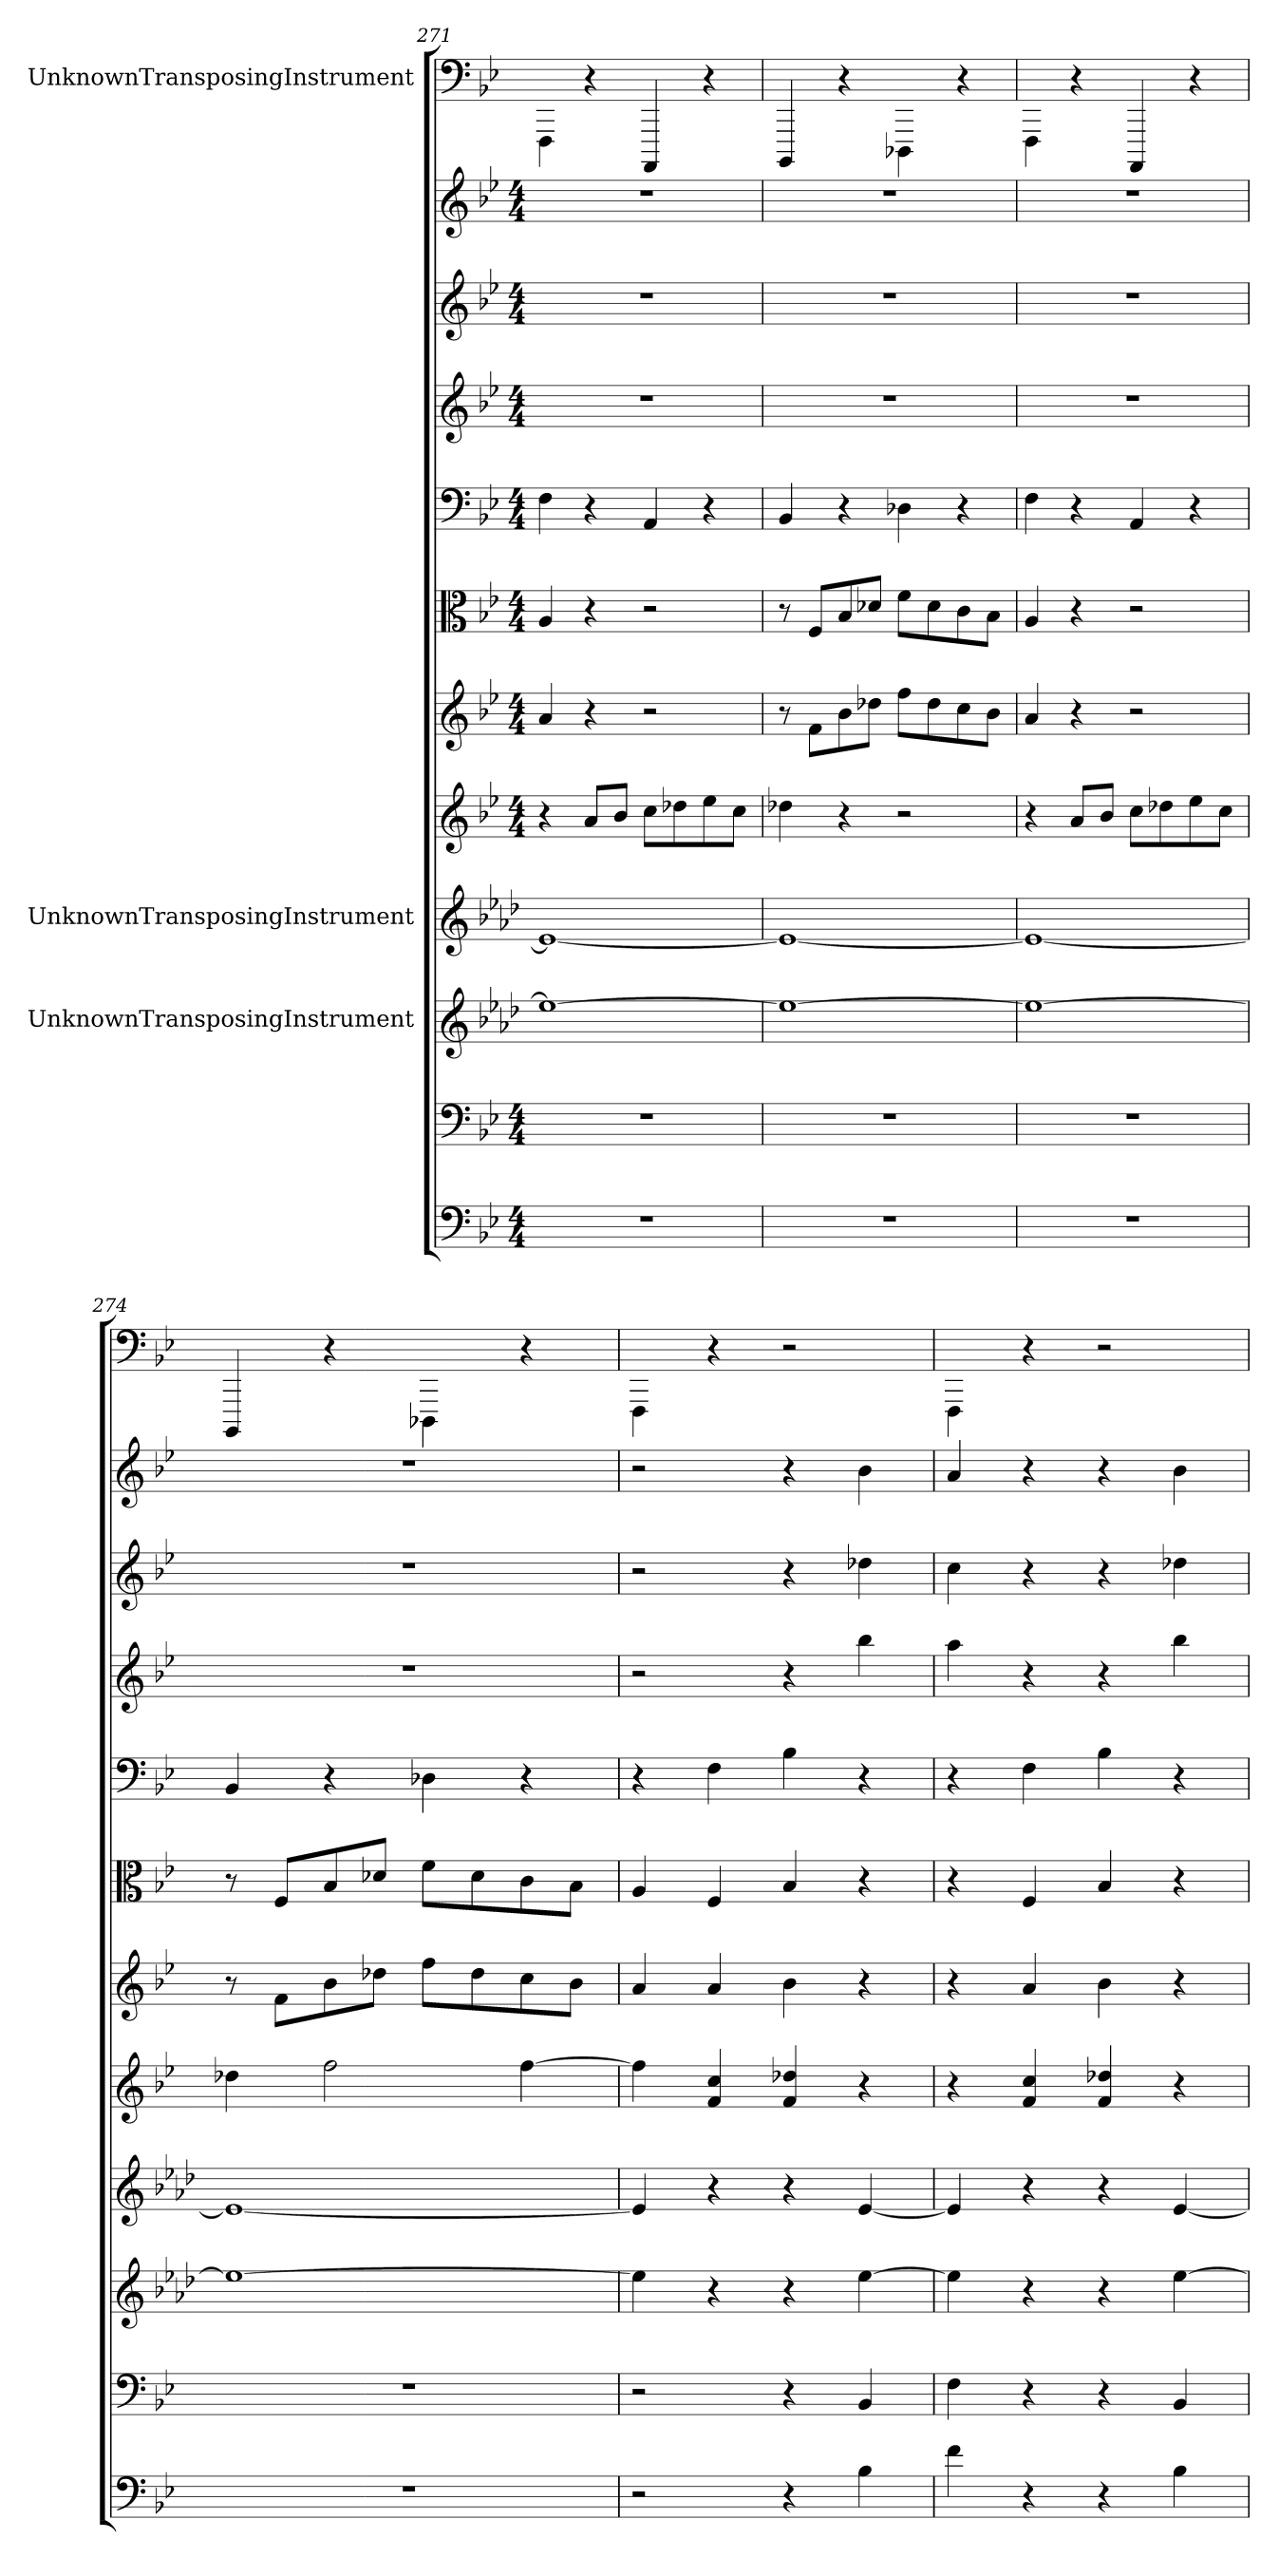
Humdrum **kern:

**kern	**kern	**kern	**kern	**kern	**kern	**kern	**kern	**kern	**kern	**kern	**kern
*part12	*part11	*part10	*part9	*part8	*part7	*part6	*part5	*part4	*part3	*part2	*part1
*staff12	*staff11	*staff10	*staff9	*staff8	*staff7	*staff6	*staff5	*staff4	*staff3	*staff2	*staff1
*	*	*I"UnknownTransposingInstrument	*I"UnknownTransposingInstrument	*	*	*	*	*	*	*	*I"UnknownTransposingInstrument
*clefF4	*clefF4	*clefG2	*clefG2	*clefG2	*clefG2	*clefC3	*clefF4	*clefG2	*clefG2	*clefG2	*clefF4
*	*	*ITrd-1c-2	*ITrd-1c-2	*	*	*	*	*	*	*	*ITrd-7c-12
*k[b-e-]	*k[b-e-]	*k[b-e-]	*k[b-e-]	*k[b-e-]	*k[b-e-]	*k[b-e-]	*k[b-e-]	*k[b-e-]	*k[b-e-]	*k[b-e-]	*k[b-e-]
*M4/4	*M4/4	*	*	*M4/4	*M4/4	*M4/4	*M4/4	*M4/4	*M4/4	*M4/4	*
=271	=271	=271	=271	=271	=271	=271	=271	=271	=271	=271	=271
1r	1r	1ff\_	1f/_	4r	4a/	4A/	4F\	1r	1r	1r	4FF\
.	.	.	.	8a/L	4r	4r	4r	.	.	.	4r
.	.	.	.	8b-/J	.	.	.	.	.	.	.
.	.	.	.	8cc\L	2r	2r	4AA/	.	.	.	4AAA/
.	.	.	.	8dd-X\	.	.	.	.	.	.	.
.	.	.	.	8ee-\	.	.	4r	.	.	.	4r
.	.	.	.	8cc\J	.	.	.	.	.	.	.
=272	=272	=272	=272	=272	=272	=272	=272	=272	=272	=272	=272
1r	1r	1ff\_	1f/_	4dd-X\	8r	8r	4BB-/	1r	1r	1r	4BBB-/
.	.	.	.	.	8f\L	8F/L	.	.	.	.	.
.	.	.	.	4r	8b-\	8B-/	4r	.	.	.	4r
.	.	.	.	.	8dd-X\J	8d-X/J	.	.	.	.	.
.	.	.	.	2r	8ff\L	8f\L	4D-X\	.	.	.	4DD-X\
.	.	.	.	.	8dd-\	8d-\	.	.	.	.	.
.	.	.	.	.	8cc\	8c\	4r	.	.	.	4r
.	.	.	.	.	8b-\J	8B-\J	.	.	.	.	.
=273	=273	=273	=273	=273	=273	=273	=273	=273	=273	=273	=273
1r	1r	1ff\_	1f/_	4r	4a/	4A/	4F\	1r	1r	1r	4FF\
.	.	.	.	8a/L	4r	4r	4r	.	.	.	4r
.	.	.	.	8b-/J	.	.	.	.	.	.	.
.	.	.	.	8cc\L	2r	2r	4AA/	.	.	.	4AAA/
.	.	.	.	8dd-X\	.	.	.	.	.	.	.
.	.	.	.	8ee-\	.	.	4r	.	.	.	4r
.	.	.	.	8cc\J	.	.	.	.	.	.	.
=274	=274	=274	=274	=274	=274	=274	=274	=274	=274	=274	=274
1r	1r	1ff\_	1f/_	4dd-X\	8r	8r	4BB-/	1r	1r	1r	4BBB-/
.	.	.	.	.	8f\L	8F/L	.	.	.	.	.
.	.	.	.	2ff\	8b-\	8B-/	4r	.	.	.	4r
.	.	.	.	.	8dd-X\J	8d-X/J	.	.	.	.	.
.	.	.	.	.	8ff\L	8f\L	4D-X\	.	.	.	4DD-X\
.	.	.	.	.	8dd-\	8d-\	.	.	.	.	.
.	.	.	.	[4ff\	8cc\	8c\	4r	.	.	.	4r
.	.	.	.	.	8b-\J	8B-\J	.	.	.	.	.
=275	=275	=275	=275	=275	=275	=275	=275	=275	=275	=275	=275
2r	2r	4ff\]	4f/]	4ff\]	4a/	4A/	4r	2r	2r	2r	4FF\
.	.	4r	4r	4f/ 4cc/	4a/	4F/	4F\	.	.	.	4r
4r	4r	4r	4r	4f/ 4dd-X/	4b-\	4B-/	4B-\	4r	4r	4r	2r
4B-\	4BB-/	[4ff\	[4f/	4r	4r	4r	4r	4bb-\	4dd-X\	4b-\	.
=276	=276	=276	=276	=276	=276	=276	=276	=276	=276	=276	=276
4f\	4F\	4ff\]	4f/]	4r	4r	4r	4r	4aa\	4cc\	4a/	4FF\
4r	4r	4r	4r	4f/ 4cc/	4a/	4F/	4F\	4r	4r	4r	4r
4r	4r	4r	4r	4f/ 4dd-X/	4b-\	4B-/	4B-\	4r	4r	4r	2r
4B-\	4BB-/	[4ff\	[4f/	4r	4r	4r	4r	4bb-\	4dd-X\	4b-\	.
=	=	=	=	=	=	=	=	=	=	=	=
*-	*-	*-	*-	*-	*-	*-	*-	*-	*-	*-	*-
